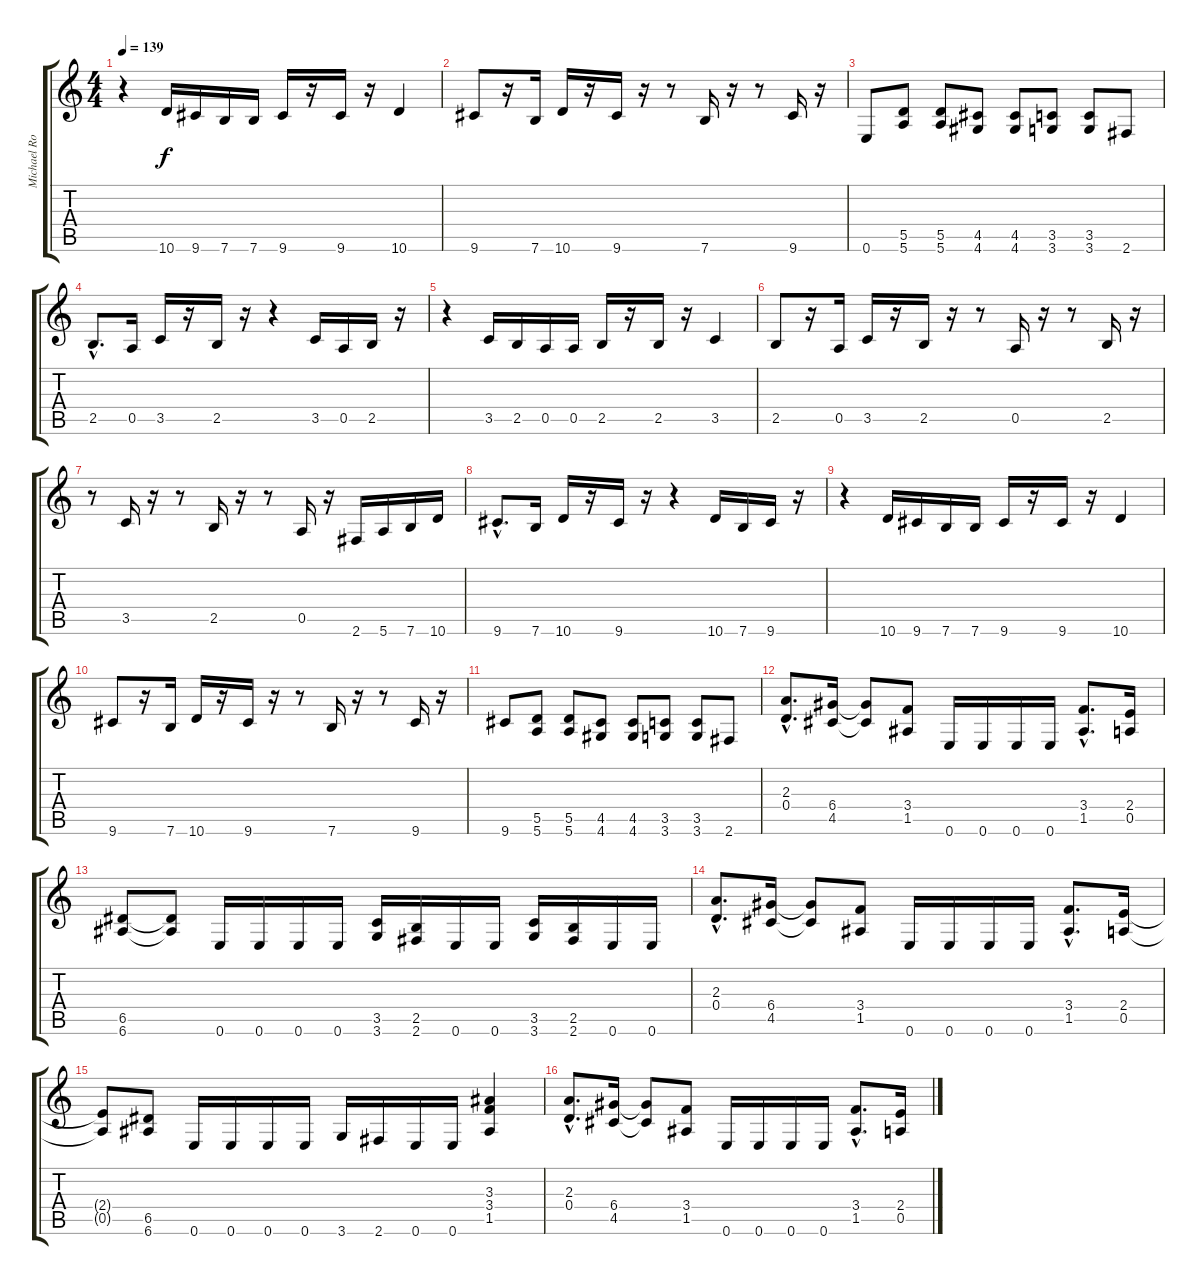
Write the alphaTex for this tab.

\track ("Michael Romeo" "Michael Ro") {instrument distortionguitar}
\staff {score tabs}
\tuning (E4 B3 G3 D3 A2 E2) {hide}
\ts (4 4)
\tempo 139
\clef g2
\ks c
r.4{dy f} 10.6.16 9.6.16 7.6.16 7.6.16 9.6.16 r.16 9.6.16 r.16 10.6.4 |
9.6.8 r.16 7.6.16 10.6.16 r.16 9.6.16 r.16 r.8 7.6.16 r.16 r.8 9.6.16 r.16 |
0.6.8 (5.5 5.6).8 (5.5 5.6).8 (4.5 4.6).8 (4.5 4.6).8 (3.5 3.6).8 (3.5 3.6).8 2.6.8 |
2.5{hac}.8{d} 0.5.16 3.5.16 r.16 2.5.16 r.16 r.4 3.5.16 0.5.16 2.5.16 r.16 |
r.4 3.5.16 2.5.16 0.5.16 0.5.16 2.5.16 r.16 2.5.16 r.16 3.5.4 |
2.5.8 r.16 0.5.16 3.5.16 r.16 2.5.16 r.16 r.8 0.5.16 r.16 r.8 2.5.16 r.16 |
r.8 3.5.16 r.16 r.8 2.5.16 r.16 r.8 0.5.16 r.16 2.6.16 5.6.16 7.6.16 10.6.16 |
9.6{hac}.8{d} 7.6.16 10.6.16 r.16 9.6.16 r.16 r.4 10.6.16 7.6.16 9.6.16 r.16 |
r.4 10.6.16 9.6.16 7.6.16 7.6.16 9.6.16 r.16 9.6.16 r.16 10.6.4 |
9.6.8 r.16 7.6.16 10.6.16 r.16 9.6.16 r.16 r.8 7.6.16 r.16 r.8 9.6.16 r.16 |
9.6.8 (5.5 5.6).8 (5.5 5.6).8 (4.5 4.6).8 (4.5 4.6).8 (3.5 3.6).8 (3.5 3.6).8 2.6.8 |
(2.3{hac} 0.4{hac}).8{d} (6.4 4.5).16 (6.4{t} 4.5{t}).8 (3.4 1.5).8 0.6.16 0.6.16 0.6.16 0.6.16 (3.4{hac} 1.5{hac}).8{d} (2.4 0.5).16 |
(6.5 6.6).8 (6.5{t} 6.6{t}).8 0.6.16 0.6.16 0.6.16 0.6.16 (3.5 3.6).16 (2.5 2.6).16 0.6.16 0.6.16 (3.5 3.6).16 (2.5 2.6).16 0.6.16 0.6.16 |
(2.3{hac} 0.4{hac}).8{d} (6.4 4.5).16 (6.4{t} 4.5{t}).8 (3.4 1.5).8 0.6.16 0.6.16 0.6.16 0.6.16 (3.4{hac} 1.5{hac}).8{d} (2.4 0.5).16 |
(2.4{t} 0.5{t}).8 (6.5 6.6).8 0.6.16 0.6.16 0.6.16 0.6.16 3.6.16 2.6.16 0.6.16 0.6.16 (3.3 3.4 1.5).4 |
(2.3{hac} 0.4{hac}).8{d} (6.4 4.5).16 (6.4{t} 4.5{t}).8 (3.4 1.5).8 0.6.16 0.6.16 0.6.16 0.6.16 (3.4{hac} 1.5{hac}).8{d} (2.4 0.5).16
